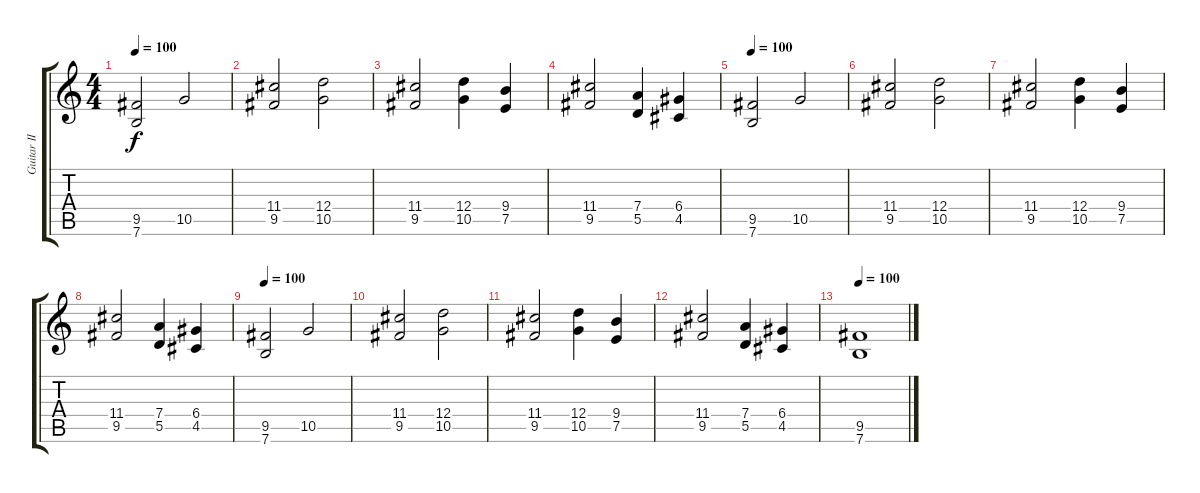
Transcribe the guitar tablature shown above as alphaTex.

\track ("Guitar II" "Guitar II") {instrument distortionguitar}
\staff {score tabs}
\tuning (E4 B3 G3 D3 A2 E2) {hide}
\ts (4 4)
\tempo 100
\clef g2
\ks c
(9.5 7.6).2{dy f} 10.5.2 |
(11.4 9.5).2 (12.4 10.5).2 |
(11.4 9.5).2 (12.4 10.5).4 (9.4 7.5).4 |
(11.4 9.5).2 (7.4 5.5).4 (6.4 4.5).4 |
\tempo 100
(9.5 7.6).2 10.5.2 |
(11.4 9.5).2 (12.4 10.5).2 |
(11.4 9.5).2 (12.4 10.5).4 (9.4 7.5).4 |
(11.4 9.5).2 (7.4 5.5).4 (6.4 4.5).4 |
\tempo 100
(9.5 7.6).2 10.5.2 |
(11.4 9.5).2 (12.4 10.5).2 |
(11.4 9.5).2 (12.4 10.5).4 (9.4 7.5).4 |
(11.4 9.5).2 (7.4 5.5).4 (6.4 4.5).4 |
\tempo 100
(9.5 7.6).1
